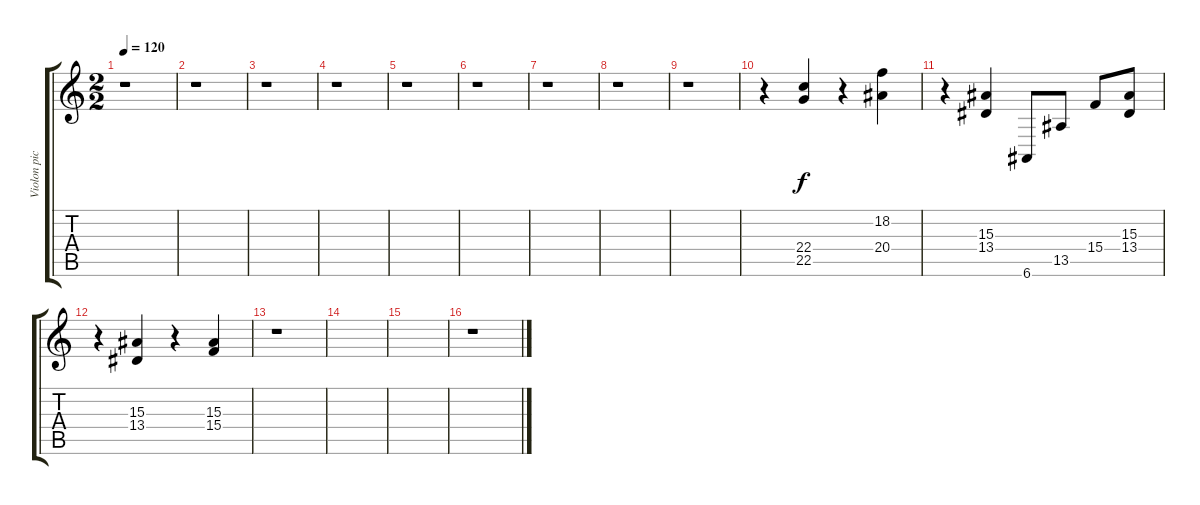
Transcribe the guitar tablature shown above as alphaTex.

\track ("Violon picking" "Violon pic") {instrument pizzicatostrings}
\staff {score tabs}
\tuning (E4 B3 G3 D3 A2 E2) {hide}
\ts (2 2)
\tempo 120
\clef g2
\ks c
r.1{dy f} |
r.1 |
r.1 |
r.1 |
r.1 |
r.1 |
r.1 |
r.1 |
r.1 |
r.4{volume 6} (22.4 22.5).4 r.4 (18.2 20.4).4 |
r.4 (15.3 13.4).4 6.6.8 13.5.8 15.4.8 (15.3 13.4).8 |
r.4 (15.3 13.4).4 r.4 (15.3 15.4).4 |
r.1 |
|
|
r.1
